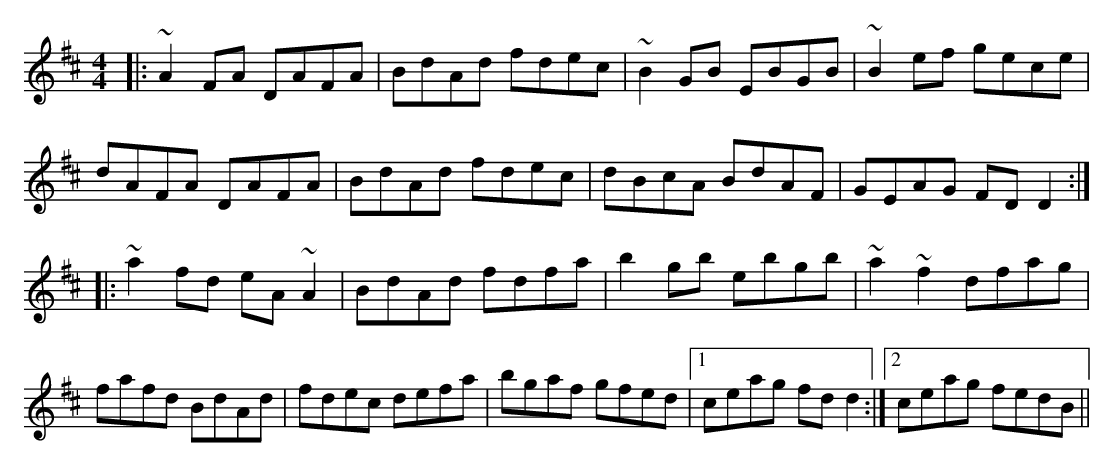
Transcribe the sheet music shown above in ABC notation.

X:1
M:4/4
K:D
|:~A2 FA DAFA|BdAd fdec|~B2 GB EBGB|~B2 ef gece|
dAFA DAFA|BdAd fdec|dBcA BdAF|GEAG FD D2:|
|:~a2 fd eA ~A2|BdAd fdfa|b2 gb ebgb|~a2 ~f2 dfag|
fafd BdAd|fdec defa|bgaf gfed|1 ceag fd d2:|2 ceag fedB||
